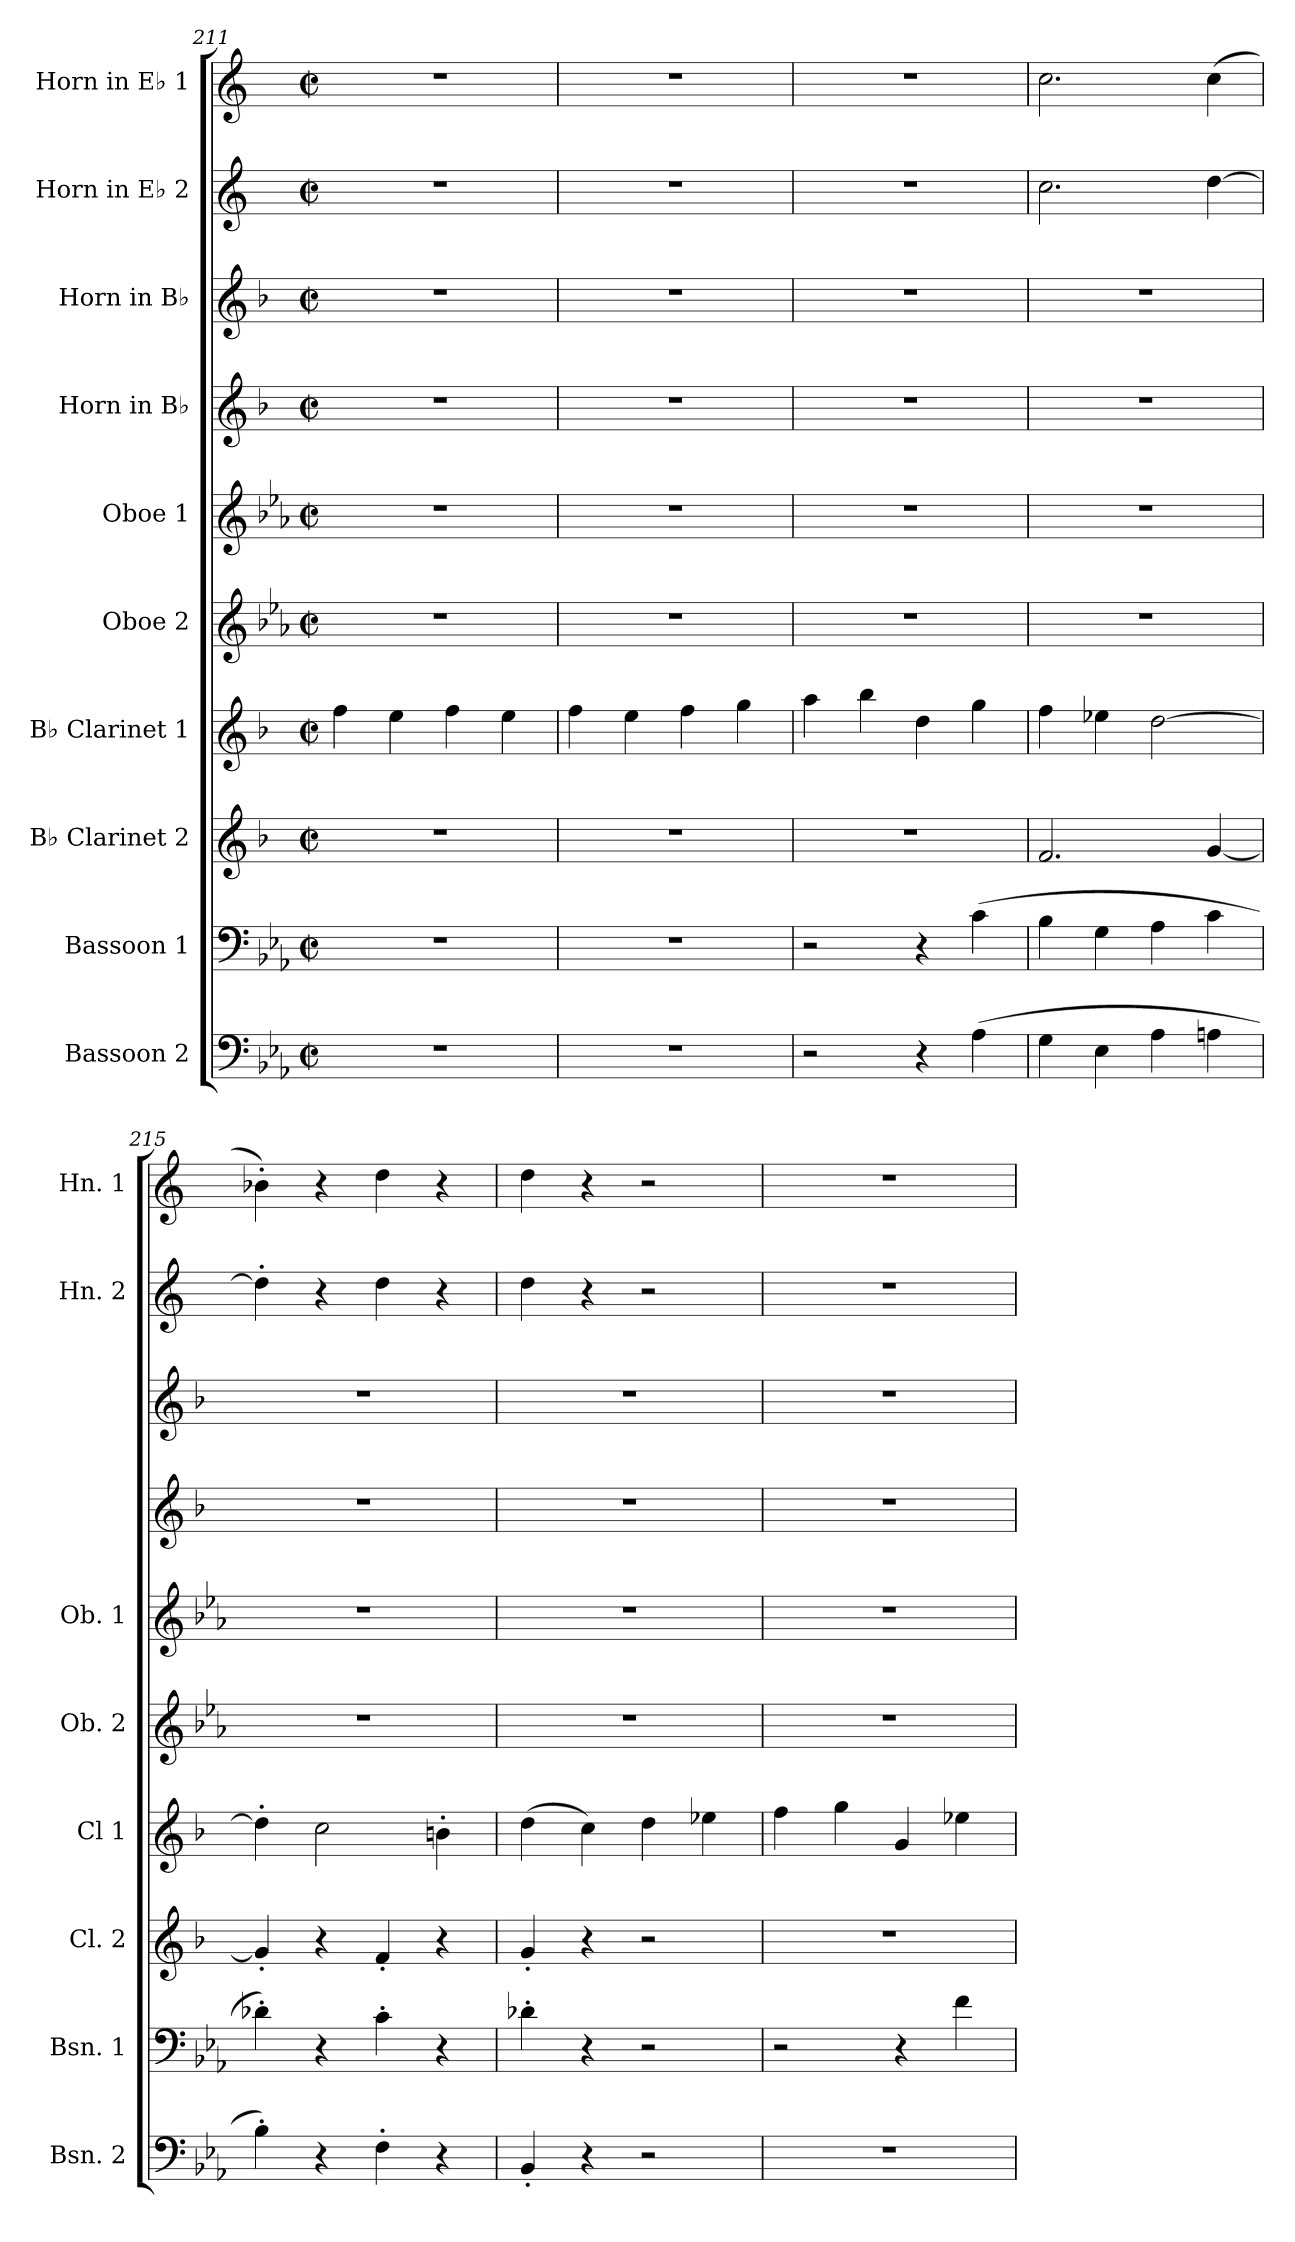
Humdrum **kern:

**kern	**dynam	**kern	**dynam	**kern	**dynam	**kern	**kern	**kern	**kern	**kern	**kern	**dynam	**kern	**dynam
*part10	*part10	*part9	*part9	*part8	*part8	*part7	*part6	*part5	*part4	*part3	*part2	*part2	*part1	*part1
*staff10	*staff10	*staff9	*staff9	*staff8	*staff8	*staff7	*staff6	*staff5	*staff4	*staff3	*staff2	*staff2	*staff1	*staff1
*I"Bassoon 2	*	*I"Bassoon 1	*	*I"B♭ Clarinet 2	*	*I"B♭ Clarinet 1	*I"Oboe 2	*I"Oboe 1	*I"Horn in B♭	*I"Horn in B♭	*I"Horn in E♭ 2	*	*I"Horn in E♭ 1	*
*I'Bsn. 2	*	*I'Bsn. 1	*	*I'Cl. 2	*	*I'Cl 1	*I'Ob. 2	*I'Ob. 1	*	*	*I'Hn. 2	*	*I'Hn. 1	*
*clefF4	*	*clefF4	*	*clefG2	*	*clefG2	*clefG2	*clefG2	*clefG2	*clefG2	*clefG2	*	*clefG2	*
*	*	*	*	*ITrd1c2	*	*ITrd1c2	*	*	*ITrd1c2	*ITrd1c2	*ITrd5c9	*	*ITrd5c9	*
*k[b-e-a-]	*	*k[b-e-a-]	*	*k[b-e-a-]	*	*k[b-e-a-]	*k[b-e-a-]	*k[b-e-a-]	*k[b-e-a-]	*k[b-e-a-]	*k[b-e-a-]	*	*k[b-e-a-]	*
*M2/2	*	*M2/2	*	*M2/2	*	*M2/2	*M2/2	*M2/2	*M2/2	*M2/2	*M2/2	*	*M2/2	*
*met(c|)	*	*met(c|)	*	*met(c|)	*	*met(c|)	*met(c|)	*met(c|)	*met(c|)	*met(c|)	*met(c|)	*	*met(c|)	*
=211	=211	=211	=211	=211	=211	=211	=211	=211	=211	=211	=211	=211	=211	=211
1r	.	1r	.	1r	.	4ee-\	1r	1r	1r	1r	1r	.	1r	.
.	.	.	.	.	.	4dd\	.	.	.	.	.	.	.	.
.	.	.	.	.	.	4ee-\	.	.	.	.	.	.	.	.
.	.	.	.	.	.	4dd\	.	.	.	.	.	.	.	.
=212	=212	=212	=212	=212	=212	=212	=212	=212	=212	=212	=212	=212	=212	=212
1r	.	1r	.	1r	.	4ee-\	1r	1r	1r	1r	1r	.	1r	.
.	.	.	.	.	.	4dd\	.	.	.	.	.	.	.	.
.	.	.	.	.	.	4ee-\	.	.	.	.	.	.	.	.
.	.	.	.	.	.	4ff\	.	.	.	.	.	.	.	.
=213	=213	=213	=213	=213	=213	=213	=213	=213	=213	=213	=213	=213	=213	=213
2r	.	2r	.	1r	.	4gg\	1r	1r	1r	1r	1r	.	1r	.
.	.	.	.	.	.	4aa-\	.	.	.	.	.	.	.	.
4r	.	4r	.	.	.	4cc\	.	.	.	.	.	.	.	.
!	!LO:DY:b	!	!	!	!	!	!	!	!	!	!	!	!	!
!	!LO:DY:n=1:b	!	!	!	!	!	!	!	!	!	!	!	!	!
!	!LO:DY:n=2:b	!	!LO:DY:b	!	!	!	!	!	!	!	!	!	!	!
!	!	!	!LO:DY:n=1:b	!	!	!	!	!	!	!	!	!	!	!
!	!	!	!LO:DY:n=2:b	!	!	!	!	!	!	!	!	!	!	!
(>4A-\	other-dynamics p other-dynamics	(>4c\	other-dynamics p other-dynamics	.	.	4ff\	.	.	.	.	.	.	.	.
=214	=214	=214	=214	=214	=214	=214	=214	=214	=214	=214	=214	=214	=214	=214
!	!	!	!	!	!LO:DY:b	!	!	!	!	!	!	!	!	!
!	!	!	!	!	!LO:DY:n=1:b	!	!	!	!	!	!	!	!	!
!	!	!	!	!	!LO:DY:n=2:b	!	!	!	!	!	!	!LO:DY:b	!	!
!	!	!	!	!	!	!	!	!	!	!	!	!LO:DY:n=1:b	!	!
!	!	!	!	!	!	!	!	!	!	!	!	!LO:DY:n=2:b	!	!LO:DY:b
!	!	!	!	!	!	!	!	!	!	!	!	!	!	!LO:DY:n=1:b
!	!	!	!	!	!	!	!	!	!	!	!	!	!	!LO:DY:n=2:b
4G\	.	4B-\	.	2.e-/	other-dynamics p other-dynamics	4ee-\	1r	1r	1r	1r	2.e-\	other-dynamics p other-dynamics	2.e-\	other-dynamics p other-dynamics
4E-\	.	4G\	.	.	.	4dd-X\	.	.	.	.	.	.	.	.
4A-\	.	4A-\	.	.	.	[2cc\	.	.	.	.	.	.	.	.
4An\	.	4c\	.	[4f/	.	.	.	.	.	.	[4f\	.	(>4e-\	.
=215	=215	=215	=215	=215	=215	=215	=215	=215	=215	=215	=215	=215	=215	=215
4B-'\)	.	4d-X'\)	.	4f'/]	.	4cc'\]	1r	1r	1r	1r	4f'\]	.	4d-X'\)	.
4r	.	4r	.	4r	.	2b-\	.	.	.	.	4r	.	4r	.
4F'\	.	4c'\	.	4e-'/	.	.	.	.	.	.	4f\	.	4f\	.
4r	.	4r	.	4r	.	4an'\	.	.	.	.	4r	.	4r	.
=216	=216	=216	=216	=216	=216	=216	=216	=216	=216	=216	=216	=216	=216	=216
4BB-'/	.	4d-X'\	.	4f'/	.	(>4cc\	1r	1r	1r	1r	4f\	.	4f\	.
4r	.	4r	.	4r	.	4b-\)	.	.	.	.	4r	.	4r	.
2r	.	2r	.	2r	.	4cc\	.	.	.	.	2r	.	2r	.
.	.	.	.	.	.	4dd-X\	.	.	.	.	.	.	.	.
!!LO:PB:g=z
=217	=217	=217	=217	=217	=217	=217	=217	=217	=217	=217	=217	=217	=217	=217
1r	.	2r	.	1r	.	4ee-\	1r	1r	1r	1r	1r	.	1r	.
.	.	.	.	.	.	4ff\	.	.	.	.	.	.	.	.
.	.	4r	.	.	.	4f/	.	.	.	.	.	.	.	.
.	.	4f\	.	.	.	4dd-X\	.	.	.	.	.	.	.	.
=	=	=	=	=	=	=	=	=	=	=	=	=	=	=
*-	*-	*-	*-	*-	*-	*-	*-	*-	*-	*-	*-	*-	*-	*-
